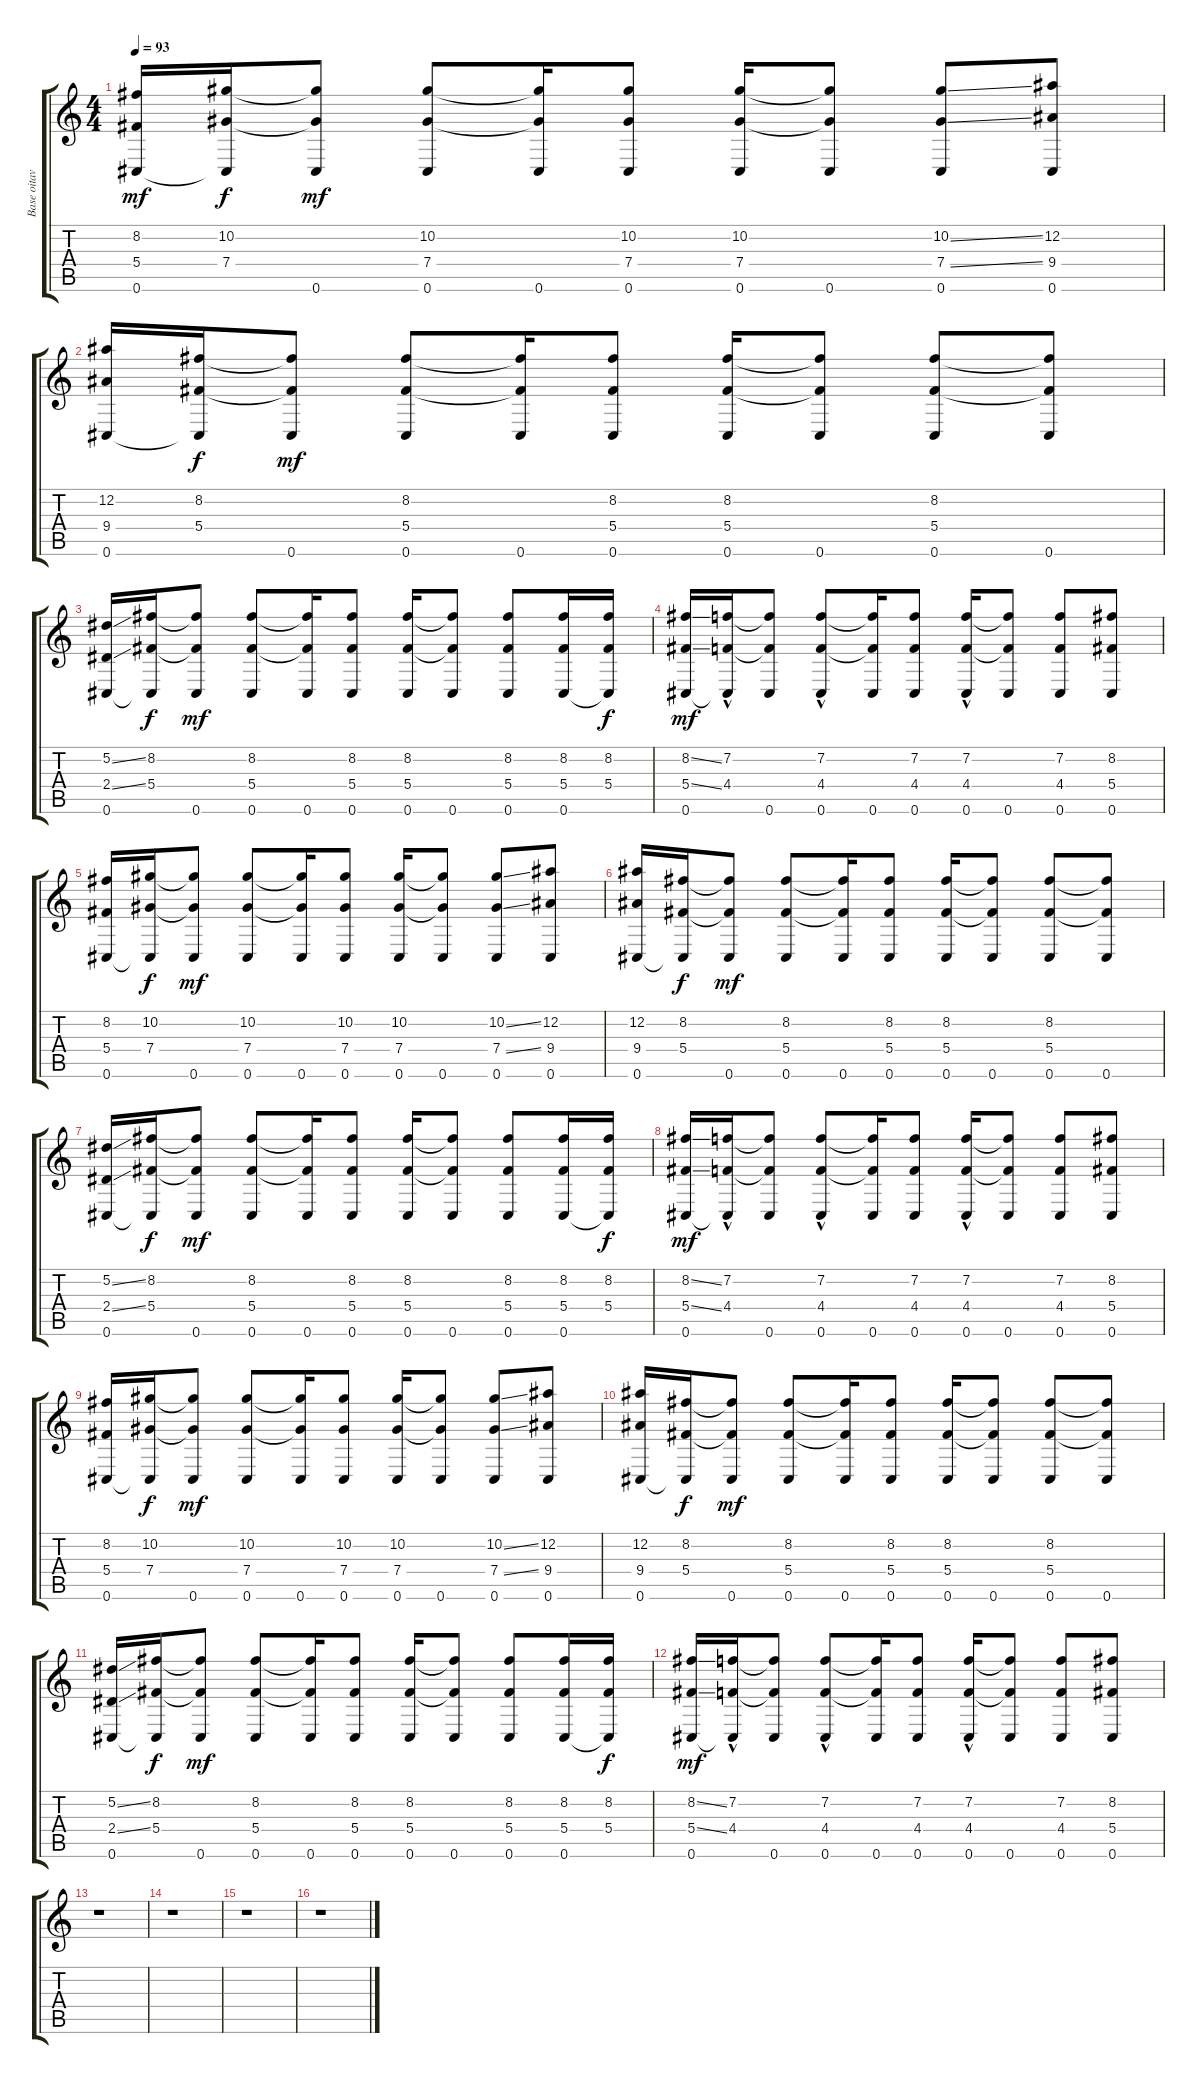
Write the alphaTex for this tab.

\track ("Base oitavada" "Base oitav") {instrument electricguitarjazz}
\staff {score tabs}
\tuning (Eb4 Bb3 Gb3 Db3 Ab2 Db2) {hide}
\ts (4 4)
\tempo 93
\clef g2
\ks c
(8.2 5.4 0.6).16{dy mf} (10.2 7.4 0.6{t}).16{dy f} (10.2{t} 7.4{t} 0.6).8{dy mf} (10.2 7.4 0.6).8 (10.2{t} 7.4{t} 0.6).16 (10.2 7.4 0.6).8 (10.2 7.4 0.6).16 (10.2{t} 7.4{t} 0.6).8 (10.2{ss} 7.4{ss} 0.6).8 (12.2 9.4 0.6).8 |
(12.2 9.4 0.6).16 (8.2 5.4 0.6{t}).16{dy f} (8.2{t} 5.4{t} 0.6).8{dy mf} (8.2 5.4 0.6).8 (8.2{t} 5.4{t} 0.6).16 (8.2 5.4 0.6).8 (8.2 5.4 0.6).16 (8.2{t} 5.4{t} 0.6).8 (8.2 5.4 0.6).8 (8.2{t} 5.4{t} 0.6).8 |
(5.2{ss} 2.4{ss} 0.6).16 (8.2 5.4 0.6{t}).16{dy f} (8.2{t} 5.4{t} 0.6).8{dy mf} (8.2 5.4 0.6).8 (8.2{t} 5.4{t} 0.6).16 (8.2 5.4 0.6).8 (8.2 5.4 0.6).16 (8.2{t} 5.4{t} 0.6).8 (8.2 5.4 0.6).8 (8.2 5.4 0.6).16 (8.2 5.4 0.6{t}).16{dy f} |
(8.2{ss} 5.4{ss} 0.6).16{dy mf} (7.2 4.4{hac} 0.6{t}).16 (7.2{t} 4.4{t} 0.6).8 (7.2 4.4{hac} 0.6).8 (7.2{t} 4.4{t} 0.6).16 (7.2 4.4 0.6).8 (7.2 4.4{hac} 0.6).16 (7.2{t} 4.4{t} 0.6).8 (7.2 4.4 0.6).8 (8.2 5.4 0.6).8 |
(8.2 5.4 0.6).16 (10.2 7.4 0.6{t}).16{dy f} (10.2{t} 7.4{t} 0.6).8{dy mf} (10.2 7.4 0.6).8 (10.2{t} 7.4{t} 0.6).16 (10.2 7.4 0.6).8 (10.2 7.4 0.6).16 (10.2{t} 7.4{t} 0.6).8 (10.2{ss} 7.4{ss} 0.6).8 (12.2 9.4 0.6).8 |
(12.2 9.4 0.6).16 (8.2 5.4 0.6{t}).16{dy f} (8.2{t} 5.4{t} 0.6).8{dy mf} (8.2 5.4 0.6).8 (8.2{t} 5.4{t} 0.6).16 (8.2 5.4 0.6).8 (8.2 5.4 0.6).16 (8.2{t} 5.4{t} 0.6).8 (8.2 5.4 0.6).8 (8.2{t} 5.4{t} 0.6).8 |
(5.2{ss} 2.4{ss} 0.6).16 (8.2 5.4 0.6{t}).16{dy f} (8.2{t} 5.4{t} 0.6).8{dy mf} (8.2 5.4 0.6).8 (8.2{t} 5.4{t} 0.6).16 (8.2 5.4 0.6).8 (8.2 5.4 0.6).16 (8.2{t} 5.4{t} 0.6).8 (8.2 5.4 0.6).8 (8.2 5.4 0.6).16 (8.2 5.4 0.6{t}).16{dy f} |
(8.2{ss} 5.4{ss} 0.6).16{dy mf} (7.2 4.4{hac} 0.6{t}).16 (7.2{t} 4.4{t} 0.6).8 (7.2 4.4{hac} 0.6).8 (7.2{t} 4.4{t} 0.6).16 (7.2 4.4 0.6).8 (7.2 4.4{hac} 0.6).16 (7.2{t} 4.4{t} 0.6).8 (7.2 4.4 0.6).8 (8.2 5.4 0.6).8 |
(8.2 5.4 0.6).16 (10.2 7.4 0.6{t}).16{dy f} (10.2{t} 7.4{t} 0.6).8{dy mf} (10.2 7.4 0.6).8 (10.2{t} 7.4{t} 0.6).16 (10.2 7.4 0.6).8 (10.2 7.4 0.6).16 (10.2{t} 7.4{t} 0.6).8 (10.2{ss} 7.4{ss} 0.6).8 (12.2 9.4 0.6).8 |
(12.2 9.4 0.6).16 (8.2 5.4 0.6{t}).16{dy f} (8.2{t} 5.4{t} 0.6).8{dy mf} (8.2 5.4 0.6).8 (8.2{t} 5.4{t} 0.6).16 (8.2 5.4 0.6).8 (8.2 5.4 0.6).16 (8.2{t} 5.4{t} 0.6).8 (8.2 5.4 0.6).8 (8.2{t} 5.4{t} 0.6).8 |
(5.2{ss} 2.4{ss} 0.6).16 (8.2 5.4 0.6{t}).16{dy f} (8.2{t} 5.4{t} 0.6).8{dy mf} (8.2 5.4 0.6).8 (8.2{t} 5.4{t} 0.6).16 (8.2 5.4 0.6).8 (8.2 5.4 0.6).16 (8.2{t} 5.4{t} 0.6).8 (8.2 5.4 0.6).8 (8.2 5.4 0.6).16 (8.2 5.4 0.6{t}).16{dy f} |
(8.2{ss} 5.4{ss} 0.6).16{dy mf} (7.2 4.4{hac} 0.6{t}).16 (7.2{t} 4.4{t} 0.6).8 (7.2 4.4{hac} 0.6).8 (7.2{t} 4.4{t} 0.6).16 (7.2 4.4 0.6).8 (7.2 4.4{hac} 0.6).16 (7.2{t} 4.4{t} 0.6).8 (7.2 4.4 0.6).8 (8.2 5.4 0.6).8 |
r.1 |
r.1 |
r.1 |
r.1
